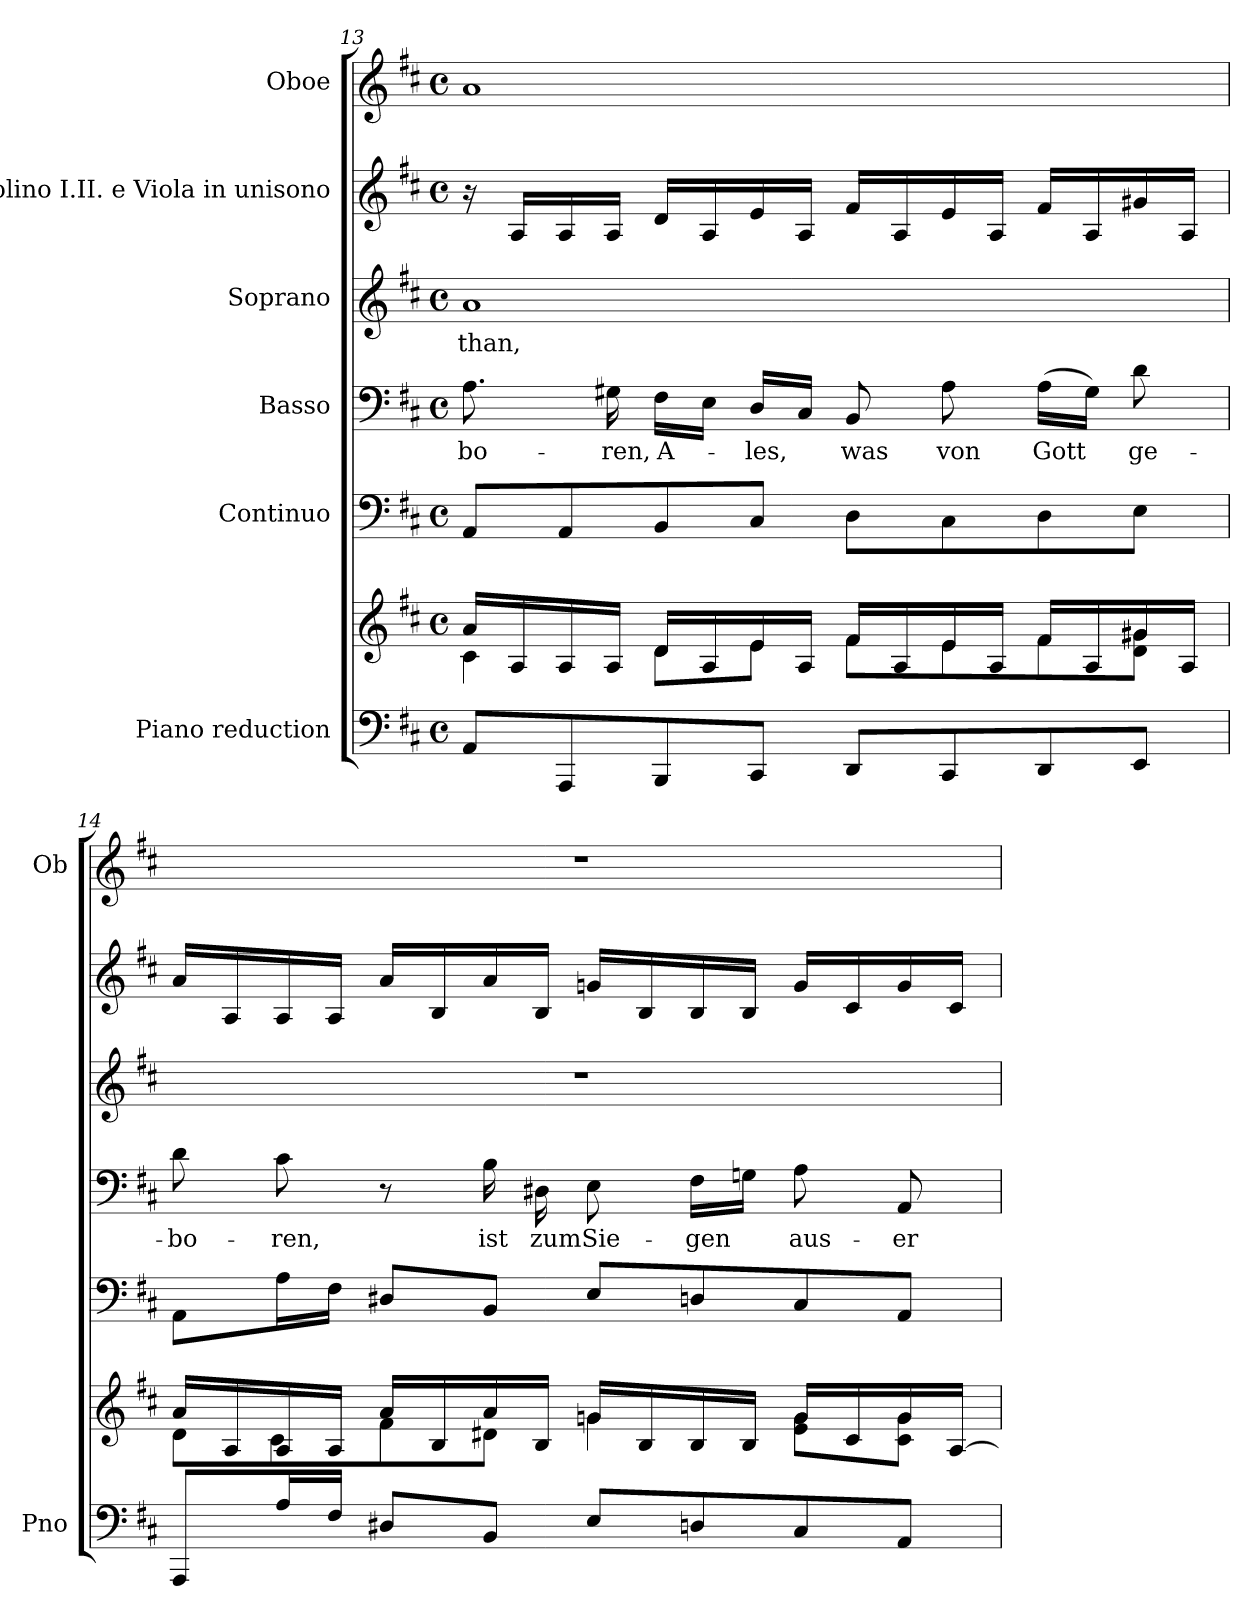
**kern	**kern	**kern	**kern	**text	**kern	**text	**kern	**kern
*part6	*part6	*part5	*part4	*part4	*part3	*part3	*part2	*part1
*staff7	*staff6	*staff5	*staff4	*staff4	*staff3	*staff3	*staff2	*staff1
*I"Piano reduction	*	*I"Continuo	*I"Basso	*	*I"Soprano	*	*I"Violino I.II. e Viola in unisono	*I"Oboe
*I'Pno	*	*	*	*	*	*	*	*I'Ob
*clefF4	*clefG2	*clefF4	*clefF4	*	*clefG2	*	*clefG2	*clefG2
*k[f#c#]	*k[f#c#]	*k[f#c#]	*k[f#c#]	*	*k[f#c#]	*	*k[f#c#]	*k[f#c#]
*M4/4	*M4/4	*M4/4	*M4/4	*	*M4/4	*	*M4/4	*M4/4
*met(c)	*met(c)	*met(c)	*met(c)	*	*met(c)	*	*met(c)	*met(c)
=13	=13	=13	=13	=13	=13	=13	=13	=13
*	*^	*	*	*	*	*	*	*
!	!	!	!	!	!LO:LY:b	!	!LO:LY:b	!	!
8AA/L	16a/LL	4c#\	8AA/L	8.A\	bo-	1a	than,	16r	1a
.	16A/	.	.	.	.	.	.	16A/LL	.
8AAA/	16A/	.	8AA/	.	.	.	.	16A/	.
!	!	!	!	!	!LO:LY:b	!	!	!	!
.	16A/JJ	.	.	16G#X\	ren,	.	.	16A/JJ	.
!	!	!	!	!	!LO:LY:b	!	!	!	!
8BBB/	16d/LL	8d\L	8BB/	16F#\LL	A-	.	.	16d/LL	.
.	16A/	.	.	16E\JJ	.	.	.	16A/	.
!	!	!	!	!	!LO:LY:b	!	!	!	!
8CC#/J	16e/	8e\J	8C#/J	16D/LL	-les,	.	.	16e/	.
.	16A/JJ	.	.	16C#/JJ	.	.	.	16A/JJ	.
!	!	!	!	!	!LO:LY:b	!	!	!	!
8DD/L	16f#/LL	8f#\L	8D\L	8BB/	was	.	.	16f#/LL	.
.	16A/	.	.	.	.	.	.	16A/	.
!	!	!	!	!	!LO:LY:b	!	!	!	!
8CC#/	16e/	8e\	8C#\	8A\	von	.	.	16e/	.
.	16A/JJ	.	.	.	.	.	.	16A/JJ	.
!	!	!	!	!	!LO:LY:b	!	!	!	!
8DD/	16f#/LL	8f#\	8D\	(16A\LL	Gott	.	.	16f#/LL	.
.	16A/	.	.	16G#\JJ)	.	.	.	16A/	.
!	!	!	!	!	!LO:LY:b	!	!	!	!
8EE/J	16g#X/	8d\ 8g#\J	8E\J	8d\	ge-	.	.	16g#X/	.
.	16A/JJ	.	.	.	.	.	.	16A/JJ	.
=14	=14	=14	=14	=14	=14	=14	=14	=14	=14
!	!	!	!	!	!LO:LY:b	!	!	!	!
8AAA/L	16a/LL	8d\L	8AA\L	8d\	bo-	1r	.	16a/LL	1r
.	16A/	.	.	.	.	.	.	16A/	.
!	!	!	!	!	!LO:LY:b	!	!	!	!
16A/L	16A/	8c#\	16A\L	8c#\	ren,	.	.	16A/	.
16F#/JJ	16A/JJ	.	16F#\JJ	.	.	.	.	16A/JJ	.
8D#X/L	16a/LL	8f#\	8D#X/L	8r	.	.	.	16a/LL	.
.	16B/	.	.	.	.	.	.	16B/	.
!	!	!	!	!	!LO:LY:b	!	!	!	!
8BB/J	16a/	8d#X\J	8BB/J	16B\	ist	.	.	16a/	.
!	!	!	!	!	!LO:LY:b	!	!	!	!
.	16B/JJ	.	.	16D#X\	zum	.	.	16B/JJ	.
!	!	!	!	!	!LO:LY:b	!	!	!	!
8E/L	16gn/LL	4g\	8E/L	8E\	Sie-	.	.	16gn/LL	.
.	16B/	.	.	.	.	.	.	16B/	.
!	!	!	!	!	!LO:LY:b	!	!	!	!
8Dn/	16B/	.	8Dn/	16F#\LL	gen	.	.	16B/	.
.	16B/JJ	.	.	16Gn\JJ	.	.	.	16B/JJ	.
!	!	!	!	!	!LO:LY:b	!	!	!	!
8C#/	16g/LL	8e\ 8g\L	8C#/	8A\	aus-	.	.	16g/LL	.
.	16c#/	.	.	.	.	.	.	16c#/	.
!	!	!	!	!	!LO:LY:b	!	!	!	!
8AA/J	16g/	8c#\ 8g\J	8AA/J	8AA/	er-	.	.	16g/	.
.	[<16A/JJ	.	.	.	.	.	.	16c#/JJ	.
*	*v	*v	*	*	*	*	*	*	*
=	=	=	=	=	=	=	=	=
*-	*-	*-	*-	*-	*-	*-	*-	*-
